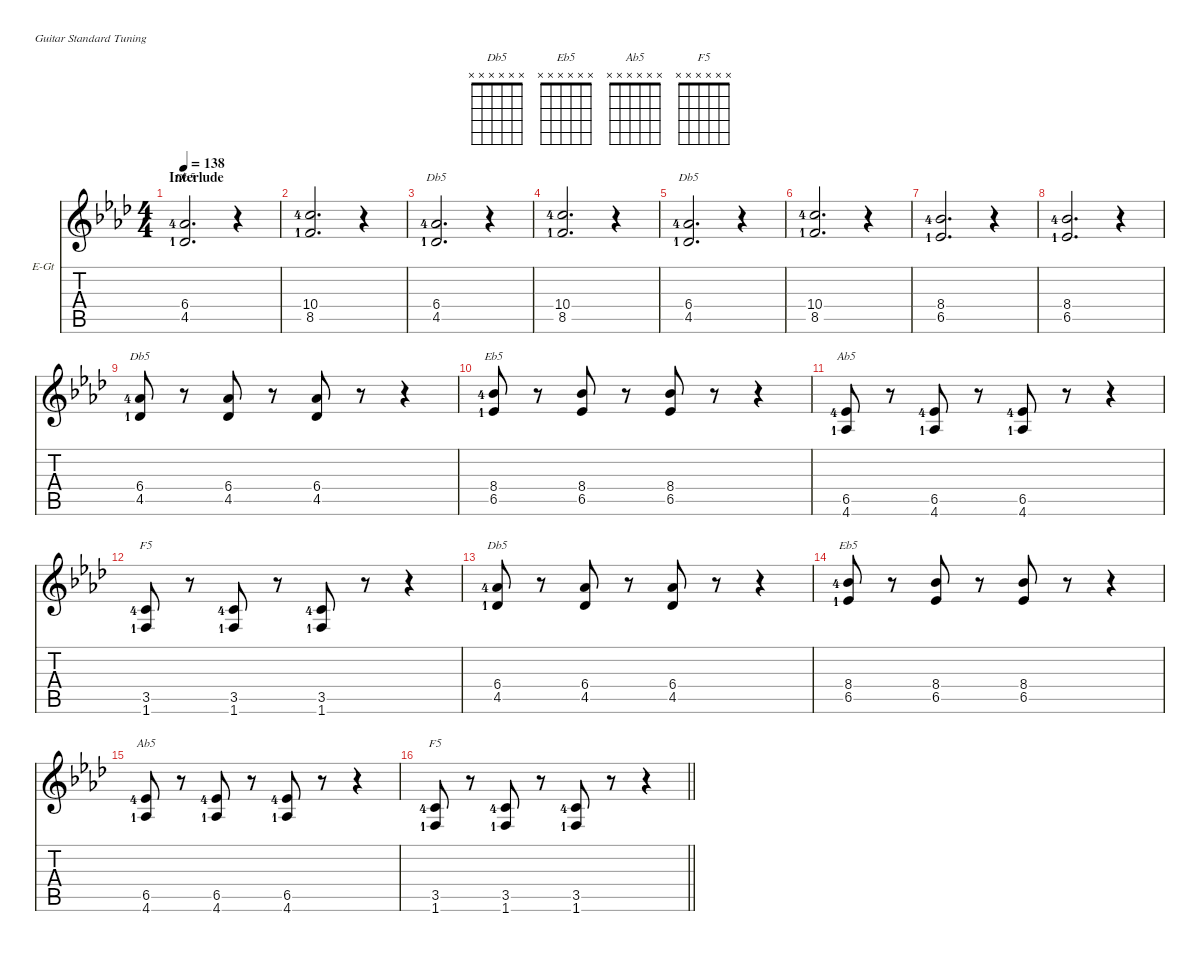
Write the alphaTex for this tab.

\defaultSystemsLayout 4
\hideDynamics
\bracketExtendMode nobrackets
\firstSystemTrackNameOrientation horizontal
\otherSystemsTrackNameOrientation horizontal
\track ("power chords 04 UNUSED" "E-Gt") {instrument electricguitarclean}
\staff {score tabs}
\tuning (E4 B3 G3 D3 A2 E2)
\chord ("Db5" x x x x x x)
\chord ("Eb5" x x x x x x)
\chord ("Ab5" x x x x x x)
\chord ("F5" x x x x x x)
\ts (4 4)
\section ("" "Interlude")
\tempo 138
\clef g2
\scale
0.25
\ks ab
(4.5{lf 2 acc b} 6.4{lf 5 acc b}).2{d ch "Db5" dy mf} r.4 |
\scale
0.25 (8.5{lf 2 acc forcenatural} 10.4{lf 5 acc forcenatural}).2{d} r.4 |
\scale
0.25 (4.5{lf 2 acc b} 6.4{lf 5 acc b}).2{d ch "Db5"} r.4 |
\scale
0.25 (8.5{lf 2 acc forcenatural} 10.4{lf 5 acc forcenatural}).2{d} r.4 |
\scale
0.25 (4.5{lf 2 acc b} 6.4{lf 5 acc b}).2{d ch "Db5"} r.4 |
\scale
0.25 (8.5{lf 2 acc forcenatural} 10.4{lf 5 acc forcenatural}).2{d} r.4 |
\scale
0.25 (6.5{lf 2 acc b} 8.4{lf 5 acc b}).2{d} r.4 |
\scale
0.25 (6.5{lf 2 acc b} 8.4{lf 5 acc b}).2{d} r.4 |
\scale
0.25 (4.5{lf 2 acc b} 6.4{lf 5 acc b}).8{ch "Db5"} r.8 (4.5{acc b} 6.4{acc b}).8 r.8 (4.5{acc b} 6.4{acc b}).8 r.8 r.4 |
\scale
0.25 (6.5{lf 2 acc b} 8.4{lf 5 acc b}).8{ch "Eb5"} r.8 (6.5{acc b} 8.4{acc b}).8 r.8 (6.5{acc b} 8.4{acc b}).8 r.8 r.4 |
\scale
0.25 (6.5{lf 5 acc b} 4.6{lf 2 acc b}).8{ch "Ab5"} r.8 (6.5{lf 5 acc b} 4.6{lf 2 acc b}).8 r.8 (6.5{lf 5 acc b} 4.6{lf 2 acc b}).8 r.8 r.4 |
\scale
0.25 (3.5{lf 5 acc forcenatural} 1.6{lf 2 acc forcenatural}).8{ch "F5"} r.8 (3.5{lf 5 acc forcenatural} 1.6{lf 2 acc forcenatural}).8 r.8 (3.5{lf 5 acc forcenatural} 1.6{lf 2 acc forcenatural}).8 r.8 r.4 |
\scale
0.25 (4.5{lf 2 acc b} 6.4{lf 5 acc b}).8{ch "Db5"} r.8 (4.5{acc b} 6.4{acc b}).8 r.8 (4.5{acc b} 6.4{acc b}).8 r.8 r.4 |
\scale
0.25 (6.5{lf 2 acc b} 8.4{lf 5 acc b}).8{ch "Eb5"} r.8 (6.5{acc b} 8.4{acc b}).8 r.8 (6.5{acc b} 8.4{acc b}).8 r.8 r.4 |
\scale
0.25 (6.5{lf 5 acc b} 4.6{lf 2 acc b}).8{ch "Ab5"} r.8 (6.5{lf 5 acc b} 4.6{lf 2 acc b}).8 r.8 (6.5{lf 5 acc b} 4.6{lf 2 acc b}).8 r.8 r.4 |
\scale
0.25
\barLineRight lightlight
(3.5{lf 5 acc forcenatural} 1.6{lf 2 acc forcenatural}).8{ch "F5"} r.8 (3.5{lf 5 acc forcenatural} 1.6{lf 2 acc forcenatural}).8 r.8 (3.5{lf 5 acc forcenatural} 1.6{lf 2 acc forcenatural}).8 r.8 r.4
